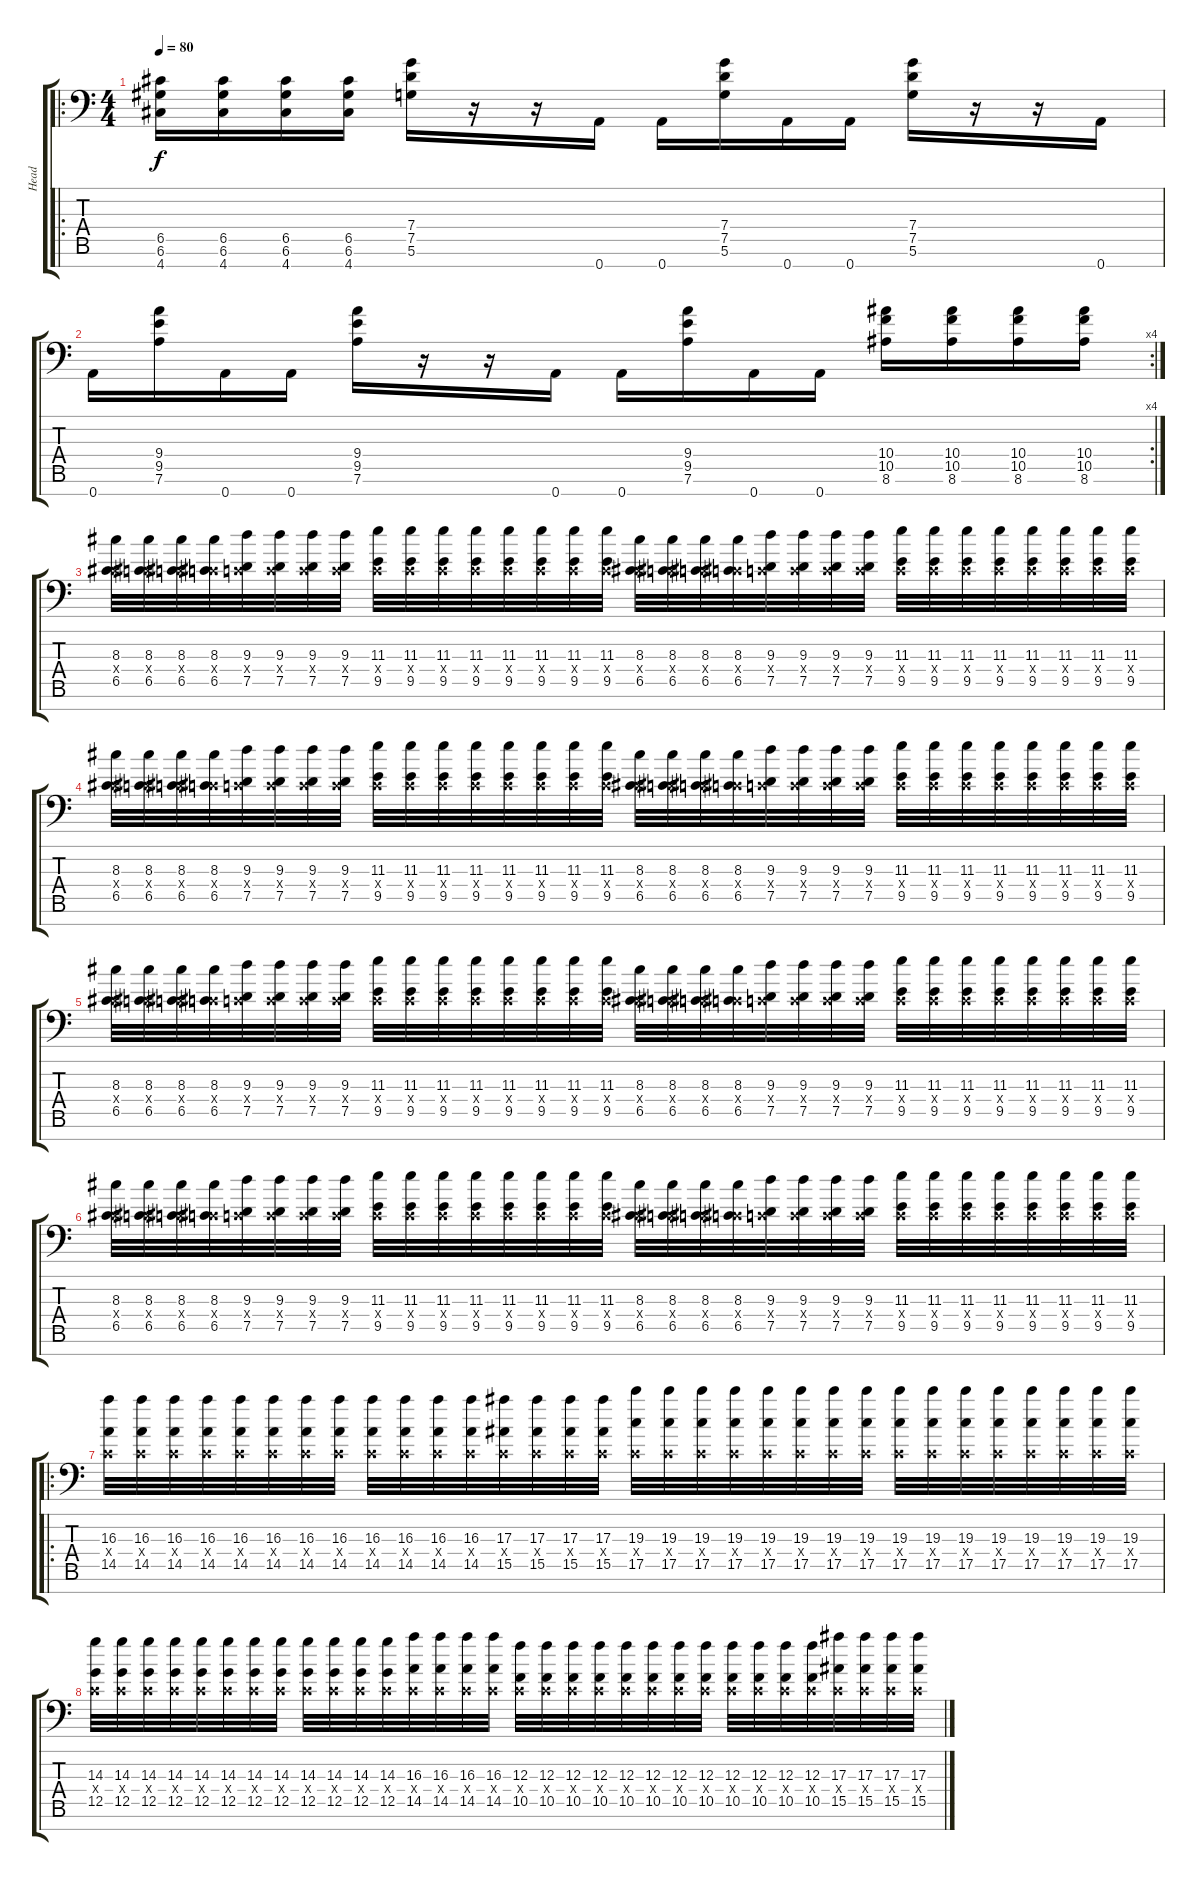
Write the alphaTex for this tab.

\track ("Head" "Head") {instrument overdrivenguitar}
\staff {score tabs}
\tuning (D4 A3 F3 C3 G2 D2 A1) {hide}
\ro
\ts (4 4)
\tempo 80
\clef f4
\ks c
(6.5 6.6 4.7).16{dy f volume 16 instrument overdrivenguitar} (6.5 6.6 4.7).16 (6.5 6.6 4.7).16 (6.5 6.6 4.7).16 (7.4 7.5 5.6).16 r.16 r.16 0.7.16 0.7.16 (7.4 7.5 5.6).16 0.7.16 0.7.16 (7.4 7.5 5.6).16 r.16 r.16 0.7.16 |
\rc 4
0.7.16 (9.4 9.5 7.6).16 0.7.16 0.7.16 (9.4 9.5 7.6).16 r.16 r.16 0.7.16 0.7.16 (9.4 9.5 7.6).16 0.7.16 0.7.16 (10.4 10.5 8.6).16 (10.4 10.5 8.6).16 (10.4 10.5 8.6).16 (10.4 10.5 8.6).16 |
(8.3 0.4{x} 6.5).32{volume 6 instrument distortionguitar} (8.3 0.4{x} 6.5).32 (8.3 0.4{x} 6.5).32 (8.3 0.4{x} 6.5).32 (9.3 0.4{x} 7.5).32 (9.3 0.4{x} 7.5).32 (9.3 0.4{x} 7.5).32 (9.3 0.4{x} 7.5).32 (11.3 0.4{x} 9.5).32 (11.3 0.4{x} 9.5).32 (11.3 0.4{x} 9.5).32 (11.3 0.4{x} 9.5).32 (11.3 0.4{x} 9.5).32 (11.3 0.4{x} 9.5).32 (11.3 0.4{x} 9.5).32 (11.3 0.4{x} 9.5).32 (8.3 0.4{x} 6.5).32 (8.3 0.4{x} 6.5).32 (8.3 0.4{x} 6.5).32 (8.3 0.4{x} 6.5).32 (9.3 0.4{x} 7.5).32 (9.3 0.4{x} 7.5).32 (9.3 0.4{x} 7.5).32 (9.3 0.4{x} 7.5).32 (11.3 0.4{x} 9.5).32 (11.3 0.4{x} 9.5).32 (11.3 0.4{x} 9.5).32 (11.3 0.4{x} 9.5).32 (11.3 0.4{x} 9.5).32 (11.3 0.4{x} 9.5).32 (11.3 0.4{x} 9.5).32 (11.3 0.4{x} 9.5).32 |
(8.3 0.4{x} 6.5).32 (8.3 0.4{x} 6.5).32 (8.3 0.4{x} 6.5).32 (8.3 0.4{x} 6.5).32 (9.3 0.4{x} 7.5).32 (9.3 0.4{x} 7.5).32 (9.3 0.4{x} 7.5).32 (9.3 0.4{x} 7.5).32 (11.3 0.4{x} 9.5).32 (11.3 0.4{x} 9.5).32 (11.3 0.4{x} 9.5).32 (11.3 0.4{x} 9.5).32 (11.3 0.4{x} 9.5).32 (11.3 0.4{x} 9.5).32 (11.3 0.4{x} 9.5).32 (11.3 0.4{x} 9.5).32 (8.3 0.4{x} 6.5).32 (8.3 0.4{x} 6.5).32 (8.3 0.4{x} 6.5).32 (8.3 0.4{x} 6.5).32 (9.3 0.4{x} 7.5).32 (9.3 0.4{x} 7.5).32 (9.3 0.4{x} 7.5).32 (9.3 0.4{x} 7.5).32 (11.3 0.4{x} 9.5).32 (11.3 0.4{x} 9.5).32 (11.3 0.4{x} 9.5).32 (11.3 0.4{x} 9.5).32 (11.3 0.4{x} 9.5).32 (11.3 0.4{x} 9.5).32 (11.3 0.4{x} 9.5).32 (11.3 0.4{x} 9.5).32 |
(8.3 0.4{x} 6.5).32{volume 6 instrument distortionguitar} (8.3 0.4{x} 6.5).32 (8.3 0.4{x} 6.5).32 (8.3 0.4{x} 6.5).32 (9.3 0.4{x} 7.5).32 (9.3 0.4{x} 7.5).32 (9.3 0.4{x} 7.5).32 (9.3 0.4{x} 7.5).32 (11.3 0.4{x} 9.5).32 (11.3 0.4{x} 9.5).32 (11.3 0.4{x} 9.5).32 (11.3 0.4{x} 9.5).32 (11.3 0.4{x} 9.5).32 (11.3 0.4{x} 9.5).32 (11.3 0.4{x} 9.5).32 (11.3 0.4{x} 9.5).32 (8.3 0.4{x} 6.5).32 (8.3 0.4{x} 6.5).32 (8.3 0.4{x} 6.5).32 (8.3 0.4{x} 6.5).32 (9.3 0.4{x} 7.5).32 (9.3 0.4{x} 7.5).32 (9.3 0.4{x} 7.5).32 (9.3 0.4{x} 7.5).32 (11.3 0.4{x} 9.5).32 (11.3 0.4{x} 9.5).32 (11.3 0.4{x} 9.5).32 (11.3 0.4{x} 9.5).32 (11.3 0.4{x} 9.5).32 (11.3 0.4{x} 9.5).32 (11.3 0.4{x} 9.5).32 (11.3 0.4{x} 9.5).32 |
(8.3 0.4{x} 6.5).32 (8.3 0.4{x} 6.5).32 (8.3 0.4{x} 6.5).32 (8.3 0.4{x} 6.5).32 (9.3 0.4{x} 7.5).32 (9.3 0.4{x} 7.5).32 (9.3 0.4{x} 7.5).32 (9.3 0.4{x} 7.5).32 (11.3 0.4{x} 9.5).32 (11.3 0.4{x} 9.5).32 (11.3 0.4{x} 9.5).32 (11.3 0.4{x} 9.5).32 (11.3 0.4{x} 9.5).32 (11.3 0.4{x} 9.5).32 (11.3 0.4{x} 9.5).32 (11.3 0.4{x} 9.5).32 (8.3 0.4{x} 6.5).32 (8.3 0.4{x} 6.5).32 (8.3 0.4{x} 6.5).32 (8.3 0.4{x} 6.5).32 (9.3 0.4{x} 7.5).32 (9.3 0.4{x} 7.5).32 (9.3 0.4{x} 7.5).32 (9.3 0.4{x} 7.5).32 (11.3 0.4{x} 9.5).32 (11.3 0.4{x} 9.5).32 (11.3 0.4{x} 9.5).32 (11.3 0.4{x} 9.5).32 (11.3 0.4{x} 9.5).32 (11.3 0.4{x} 9.5).32 (11.3 0.4{x} 9.5).32 (11.3 0.4{x} 9.5).32 |
\ro
(16.3 0.4{x} 14.5).32{volume 6 instrument distortionguitar} (16.3 0.4{x} 14.5).32 (16.3 0.4{x} 14.5).32 (16.3 0.4{x} 14.5).32 (16.3 0.4{x} 14.5).32 (16.3 0.4{x} 14.5).32 (16.3 0.4{x} 14.5).32 (16.3 0.4{x} 14.5).32 (16.3 0.4{x} 14.5).32 (16.3 0.4{x} 14.5).32 (16.3 0.4{x} 14.5).32 (16.3 0.4{x} 14.5).32 (17.3 0.4{x} 15.5).32 (17.3 0.4{x} 15.5).32 (17.3 0.4{x} 15.5).32 (17.3 0.4{x} 15.5).32 (19.3 0.4{x} 17.5).32 (19.3 0.4{x} 17.5).32 (19.3 0.4{x} 17.5).32 (19.3 0.4{x} 17.5).32 (19.3 0.4{x} 17.5).32 (19.3 0.4{x} 17.5).32 (19.3 0.4{x} 17.5).32 (19.3 0.4{x} 17.5).32 (19.3 0.4{x} 17.5).32 (19.3 0.4{x} 17.5).32 (19.3 0.4{x} 17.5).32 (19.3 0.4{x} 17.5).32 (19.3 0.4{x} 17.5).32 (19.3 0.4{x} 17.5).32 (19.3 0.4{x} 17.5).32 (19.3 0.4{x} 17.5).32 |
(14.3 0.4{x} 12.5).32 (14.3 0.4{x} 12.5).32 (14.3 0.4{x} 12.5).32 (14.3 0.4{x} 12.5).32 (14.3 0.4{x} 12.5).32 (14.3 0.4{x} 12.5).32 (14.3 0.4{x} 12.5).32 (14.3 0.4{x} 12.5).32 (14.3 0.4{x} 12.5).32 (14.3 0.4{x} 12.5).32 (14.3 0.4{x} 12.5).32 (14.3 0.4{x} 12.5).32 (16.3 0.4{x} 14.5).32 (16.3 0.4{x} 14.5).32 (16.3 0.4{x} 14.5).32 (16.3 0.4{x} 14.5).32 (12.3 0.4{x} 10.5).32 (12.3 0.4{x} 10.5).32 (12.3 0.4{x} 10.5).32 (12.3 0.4{x} 10.5).32 (12.3 0.4{x} 10.5).32 (12.3 0.4{x} 10.5).32 (12.3 0.4{x} 10.5).32 (12.3 0.4{x} 10.5).32 (12.3 0.4{x} 10.5).32 (12.3 0.4{x} 10.5).32 (12.3 0.4{x} 10.5).32 (12.3 0.4{x} 10.5).32 (17.3 0.4{x} 15.5).32 (17.3 0.4{x} 15.5).32 (17.3 0.4{x} 15.5).32 (17.3 0.4{x} 15.5).32
